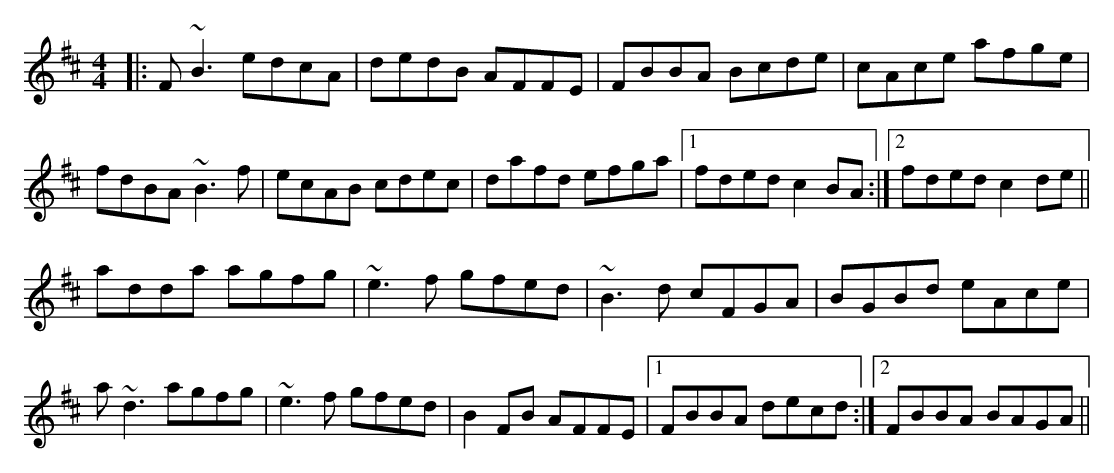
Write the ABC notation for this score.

X:1
M:4/4
K:Bmin
|:F~B3 edcA|dedB AFFE|FBBA Bcde|cAce afge|
fdBA ~B3f|ecAB cdec|dafd efga|1 fded c2BA:|2 fded c2de||
adda agfg|~e3f gfed|~B3d cFGA|BGBd eAce|
a~d3 agfg|~e3f gfed|B2FB AFFE|1 FBBA decd:|2 FBBA BAGA||
